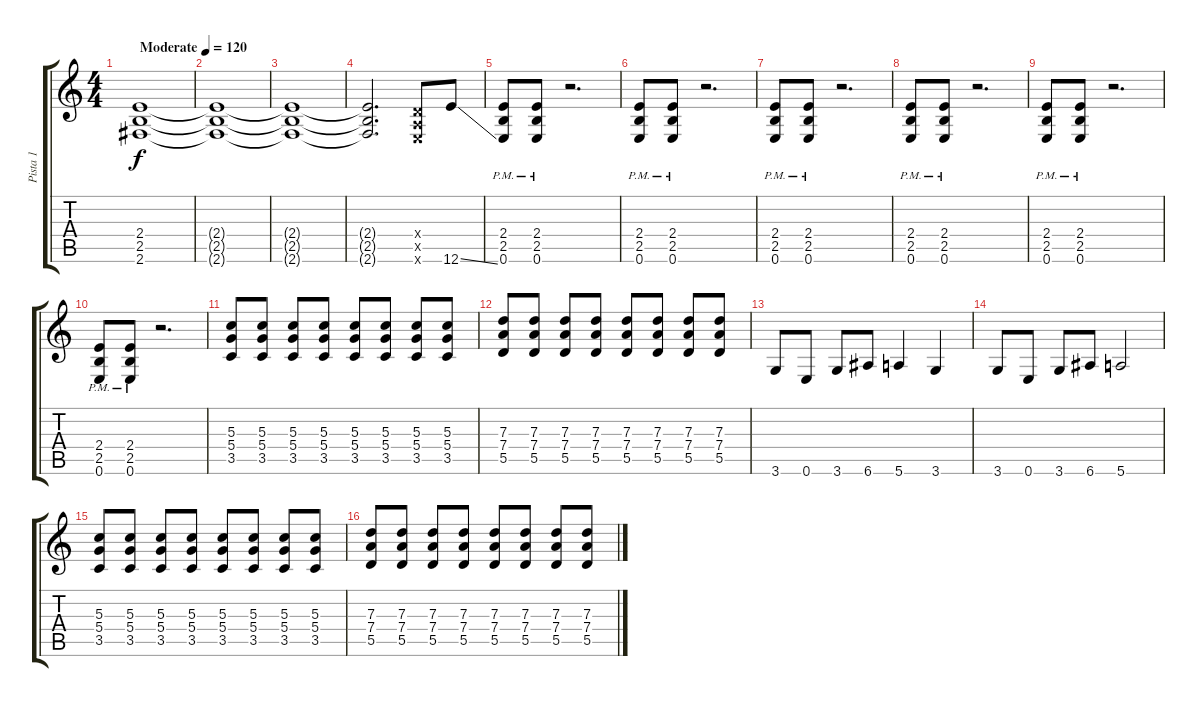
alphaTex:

\track ("Pista 1" "Pista 1") {instrument distortionguitar}
\staff {score tabs}
\tuning (E4 B3 G3 D3 A2 E2) {hide}
\ts (4 4)
\tempo (120 "Moderate")
\clef g2
\ks c
(2.4 2.5 2.6).1{dy f instrument distortionguitar} |
(2.4{t} 2.5{t} 2.6{t}).1 |
(2.4{t} 2.5{t} 2.6{t}).1 |
(2.4{t} 2.5{t} 2.6{t}).2{d} (0.4{x} 0.5{x} 0.6{x}).8 12.6{ss}.8 |
(2.4{pm} 2.5{pm} 0.6{pm}).8 (2.4{pm} 2.5{pm} 0.6{pm}).8 r.2{d} |
(2.4{pm} 2.5{pm} 0.6{pm}).8 (2.4{pm} 2.5{pm} 0.6{pm}).8 r.2{d} |
(2.4{pm} 2.5{pm} 0.6{pm}).8 (2.4{pm} 2.5{pm} 0.6{pm}).8 r.2{d} |
(2.4{pm} 2.5{pm} 0.6{pm}).8 (2.4{pm} 2.5{pm} 0.6{pm}).8 r.2{d} |
(2.4{pm} 2.5{pm} 0.6{pm}).8 (2.4{pm} 2.5{pm} 0.6{pm}).8 r.2{d} |
(2.4{pm} 2.5{pm} 0.6{pm}).8 (2.4{pm} 2.5{pm} 0.6{pm}).8 r.2{d} |
(5.3 5.4 3.5).8 (5.3 5.4 3.5).8 (5.3 5.4 3.5).8 (5.3 5.4 3.5).8 (5.3 5.4 3.5).8 (5.3 5.4 3.5).8 (5.3 5.4 3.5).8 (5.3 5.4 3.5).8 |
(7.3 7.4 5.5).8 (7.3 7.4 5.5).8 (7.3 7.4 5.5).8 (7.3 7.4 5.5).8 (7.3 7.4 5.5).8 (7.3 7.4 5.5).8 (7.3 7.4 5.5).8 (7.3 7.4 5.5).8 |
3.6.8 0.6.8 3.6.8 6.6.8 5.6.4 3.6.4 |
3.6.8 0.6.8 3.6.8 6.6.8 5.6.2 |
(5.3 5.4 3.5).8 (5.3 5.4 3.5).8 (5.3 5.4 3.5).8 (5.3 5.4 3.5).8 (5.3 5.4 3.5).8 (5.3 5.4 3.5).8 (5.3 5.4 3.5).8 (5.3 5.4 3.5).8 |
(7.3 7.4 5.5).8 (7.3 7.4 5.5).8 (7.3 7.4 5.5).8 (7.3 7.4 5.5).8 (7.3 7.4 5.5).8 (7.3 7.4 5.5).8 (7.3 7.4 5.5).8 (7.3 7.4 5.5).8
